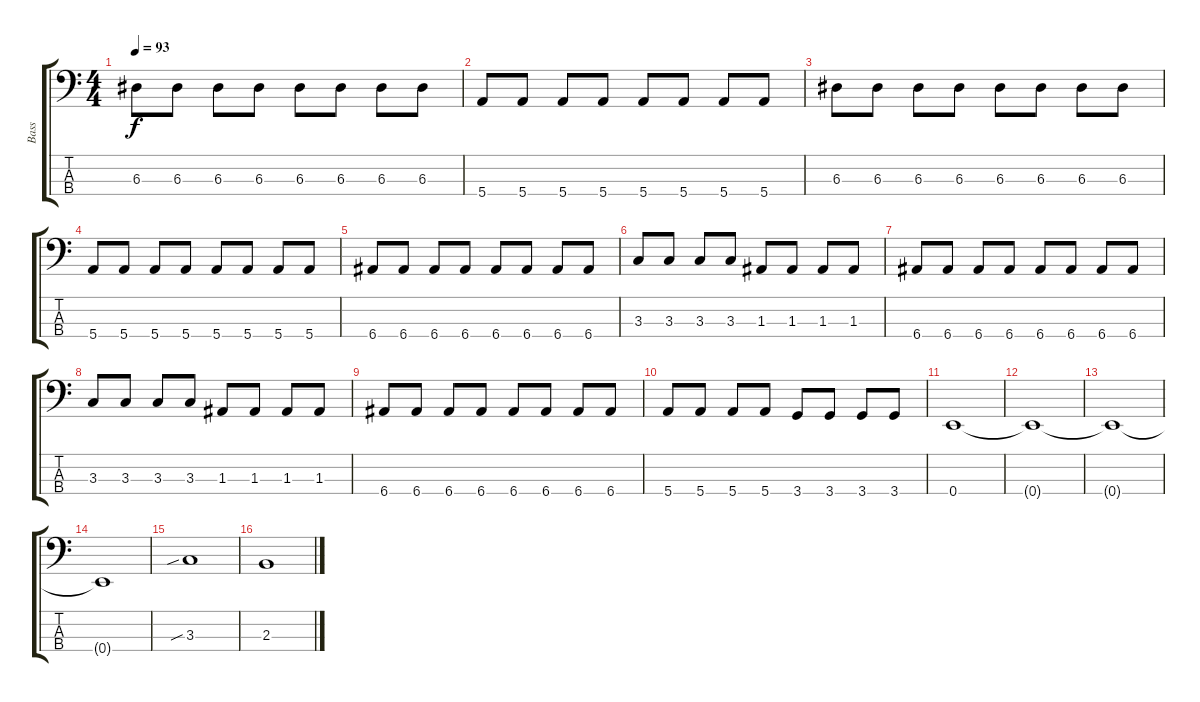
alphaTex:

\track ("Bass" "Bass") {instrument electricbassfinger}
\staff {score tabs}
\tuning (G2 D2 A1 E1) {hide}
\ts (4 4)
\tempo 93
\clef f4
\ks c
6.3.8{dy f} 6.3.8 6.3.8 6.3.8 6.3.8 6.3.8 6.3.8 6.3.8 |
5.4.8 5.4.8 5.4.8 5.4.8 5.4.8 5.4.8 5.4.8 5.4.8 |
6.3.8 6.3.8 6.3.8 6.3.8 6.3.8 6.3.8 6.3.8 6.3.8 |
5.4.8 5.4.8 5.4.8 5.4.8 5.4.8 5.4.8 5.4.8 5.4.8 |
6.4.8 6.4.8 6.4.8 6.4.8 6.4.8 6.4.8 6.4.8 6.4.8 |
3.3.8 3.3.8 3.3.8 3.3.8 1.3.8 1.3.8 1.3.8 1.3.8 |
6.4.8 6.4.8 6.4.8 6.4.8 6.4.8 6.4.8 6.4.8 6.4.8 |
3.3.8 3.3.8 3.3.8 3.3.8 1.3.8 1.3.8 1.3.8 1.3.8 |
6.4.8 6.4.8 6.4.8 6.4.8 6.4.8 6.4.8 6.4.8 6.4.8 |
5.4.8 5.4.8 5.4.8 5.4.8 3.4.8 3.4.8 3.4.8 3.4.8 |
0.4.1 |
0.4{t}.1 |
0.4{t}.1 |
0.4{t}.1 |
3.3{sib}.1 |
2.3.1
